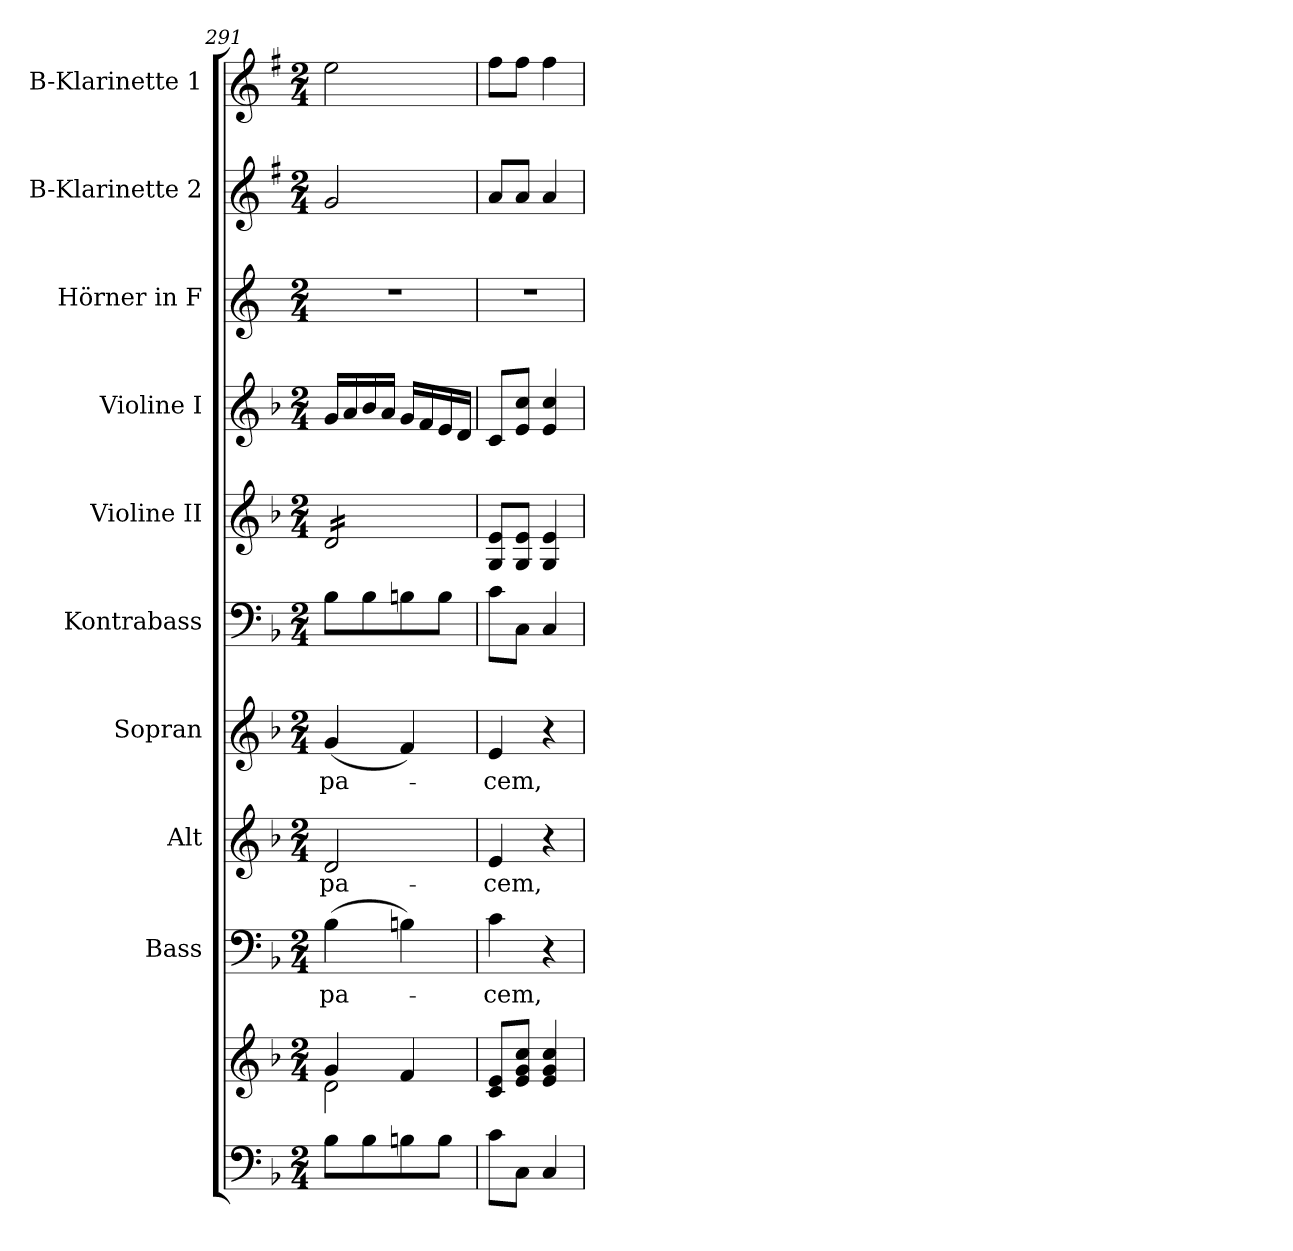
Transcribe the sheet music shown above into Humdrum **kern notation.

**kern	**kern	**kern	**text	**kern	**text	**kern	**text	**kern	**kern	**kern	**kern	**kern	**kern
*part10	*part10	*part9	*part9	*part8	*part8	*part7	*part7	*part6	*part5	*part4	*part3	*part2	*part1
*staff11	*staff10	*staff9	*staff9	*staff8	*staff8	*staff7	*staff7	*staff6	*staff5	*staff4	*staff3	*staff2	*staff1
*	*	*I"Bass	*	*I"Alt	*	*I"Sopran	*	*I"Kontrabass	*I"Violine II	*I"Violine I	*I"Hörner in F	*I"B-Klarinette 2	*I"B-Klarinette 1
*	*	*I'B.	*	*I'A.	*	*I'S.	*	*I'Kb.	*I'Vl. II	*I'Vl. I	*	*I'B Kl. 2	*I'B Kl. 1
*clefF4	*clefG2	*clefF4	*	*clefG2	*	*clefG2	*	*clefF4	*clefG2	*clefG2	*clefG2	*clefG2	*clefG2
*	*	*	*	*	*	*	*	*ITrd7c12	*	*	*ITrd4c7	*ITrd1c2	*ITrd1c2
*k[b-]	*k[b-]	*k[b-]	*	*k[b-]	*	*k[b-]	*	*k[b-]	*k[b-]	*k[b-]	*k[b-]	*k[b-]	*k[b-]
*F:	*F:	*F:	*	*F:	*	*F:	*	*F:	*F:	*F:	*F:	*F:	*F:
*M2/4	*M2/4	*M2/4	*	*M2/4	*	*M2/4	*	*M2/4	*M2/4	*M2/4	*M2/4	*M2/4	*M2/4
=291	=291	=291	=291	=291	=291	=291	=291	=291	=291	=291	=291	=291	=291
*	*^	*	*	*	*	*	*	*	*	*	*	*	*
!	!	!	!	!LO:LY:b	!	!LO:LY:b	!	!LO:LY:b	!	!	!	!	!	!
*	*	*	*	*	*	*	*	*	*	*tremolo	*	*	*	*
8B-\L	4g/	2d\	(>4B-\	pa-	2d/	pa-	(<4g/	pa-	8BB-\L	16d/LL	16g/LL	2r	2f/	2dd\
.	.	.	.	.	.	.	.	.	.	16d/	16a/	.	.	.
8B-\	.	.	.	.	.	.	.	.	8BB-\	16d/	16b-/	.	.	.
.	.	.	.	.	.	.	.	.	.	16d/	16a/JJ	.	.	.
8Bn\	4f/	.	4Bn\)	.	.	.	4f/)	.	8BBn\	16d/	16g/LL	.	.	.
.	.	.	.	.	.	.	.	.	.	16d/	16f/	.	.	.
8B\J	.	.	.	.	.	.	.	.	8BB\J	16d/	16e/	.	.	.
.	.	.	.	.	.	.	.	.	.	16d/JJ	16d/JJ	.	.	.
*	*	*	*	*	*	*	*	*	*	*Xtremolo	*	*	*	*
*	*v	*v	*	*	*	*	*	*	*	*	*	*	*	*
!!LO:PB:g=z
=292	=292	=292	=292	=292	=292	=292	=292	=292	=292	=292	=292	=292	=292
!	!	!	!LO:LY:b	!	!LO:LY:b	!	!LO:LY:b	!	!	!	!	!	!
8c\L	8c/ 8e/L	4c\	-cem,	4e/	-cem,	4e/	-cem,	8C\L	8G/ 8e/L	8c/L	2r	8g/L	8ee\L
8C\J	8e/ 8g/ 8cc/J	.	.	.	.	.	.	8CC\J	8G/ 8e/J	8e/ 8cc/J	.	8g/J	8ee\J
4C/	4e/ 4g/ 4cc/	4r	.	4r	.	4r	.	4CC/	4G/ 4e/	4e/ 4cc/	.	4g/	4ee\
=	=	=	=	=	=	=	=	=	=	=	=	=	=
*-	*-	*-	*-	*-	*-	*-	*-	*-	*-	*-	*-	*-	*-
